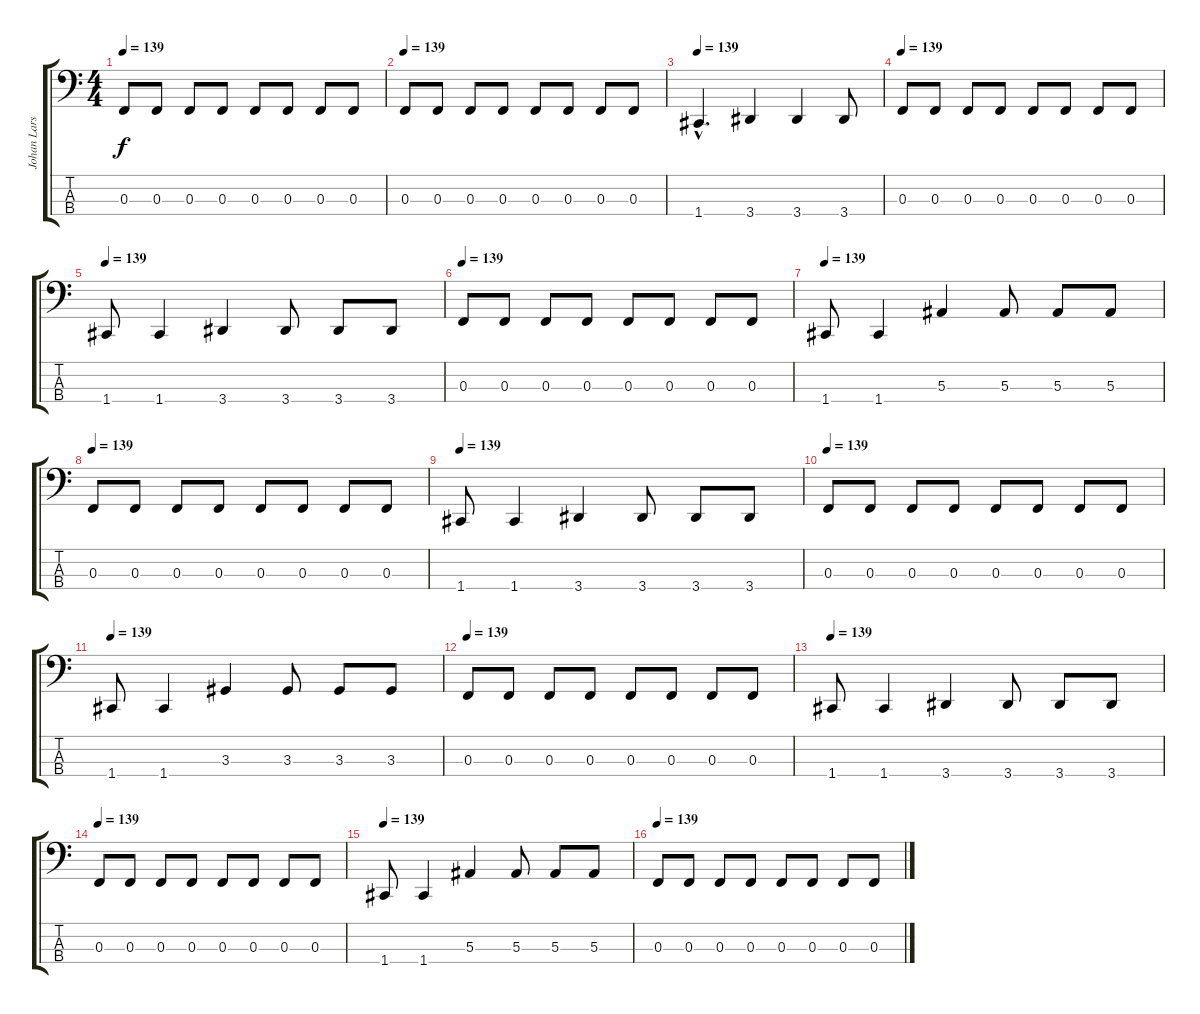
\track ("Johan Larsson" "Johan Lars") {instrument electricbassfinger}
\staff {score tabs}
\tuning (Eb2 Bb1 F1 C1) {hide}
\ts (4 4)
\tempo 139
\clef f4
\ks c
0.3.8{dy f} 0.3.8 0.3.8 0.3.8 0.3.8 0.3.8 0.3.8 0.3.8 |
\tempo 139
0.3.8 0.3.8 0.3.8 0.3.8 0.3.8 0.3.8 0.3.8 0.3.8 |
\tempo 139
1.4{hac}.4{d} 3.4.4 3.4.4 3.4.8 |
\tempo 139
0.3.8 0.3.8 0.3.8 0.3.8 0.3.8 0.3.8 0.3.8 0.3.8 |
\tempo 139
1.4.8 1.4.4 3.4.4 3.4.8 3.4.8 3.4.8 |
\tempo 139
0.3.8 0.3.8 0.3.8 0.3.8 0.3.8 0.3.8 0.3.8 0.3.8 |
\tempo 139
1.4.8 1.4.4 5.3.4 5.3.8 5.3.8 5.3.8 |
\tempo 139
0.3.8 0.3.8 0.3.8 0.3.8 0.3.8 0.3.8 0.3.8 0.3.8 |
\tempo 139
1.4.8 1.4.4 3.4.4 3.4.8 3.4.8 3.4.8 |
\tempo 139
0.3.8 0.3.8 0.3.8 0.3.8 0.3.8 0.3.8 0.3.8 0.3.8 |
\tempo 139
1.4.8 1.4.4 3.3.4 3.3.8 3.3.8 3.3.8 |
\tempo 139
0.3.8 0.3.8 0.3.8 0.3.8 0.3.8 0.3.8 0.3.8 0.3.8 |
\tempo 139
1.4.8 1.4.4 3.4.4 3.4.8 3.4.8 3.4.8 |
\tempo 139
0.3.8 0.3.8 0.3.8 0.3.8 0.3.8 0.3.8 0.3.8 0.3.8 |
\tempo 139
1.4.8 1.4.4 5.3.4 5.3.8 5.3.8 5.3.8 |
\tempo 139
0.3.8 0.3.8 0.3.8 0.3.8 0.3.8 0.3.8 0.3.8 0.3.8
